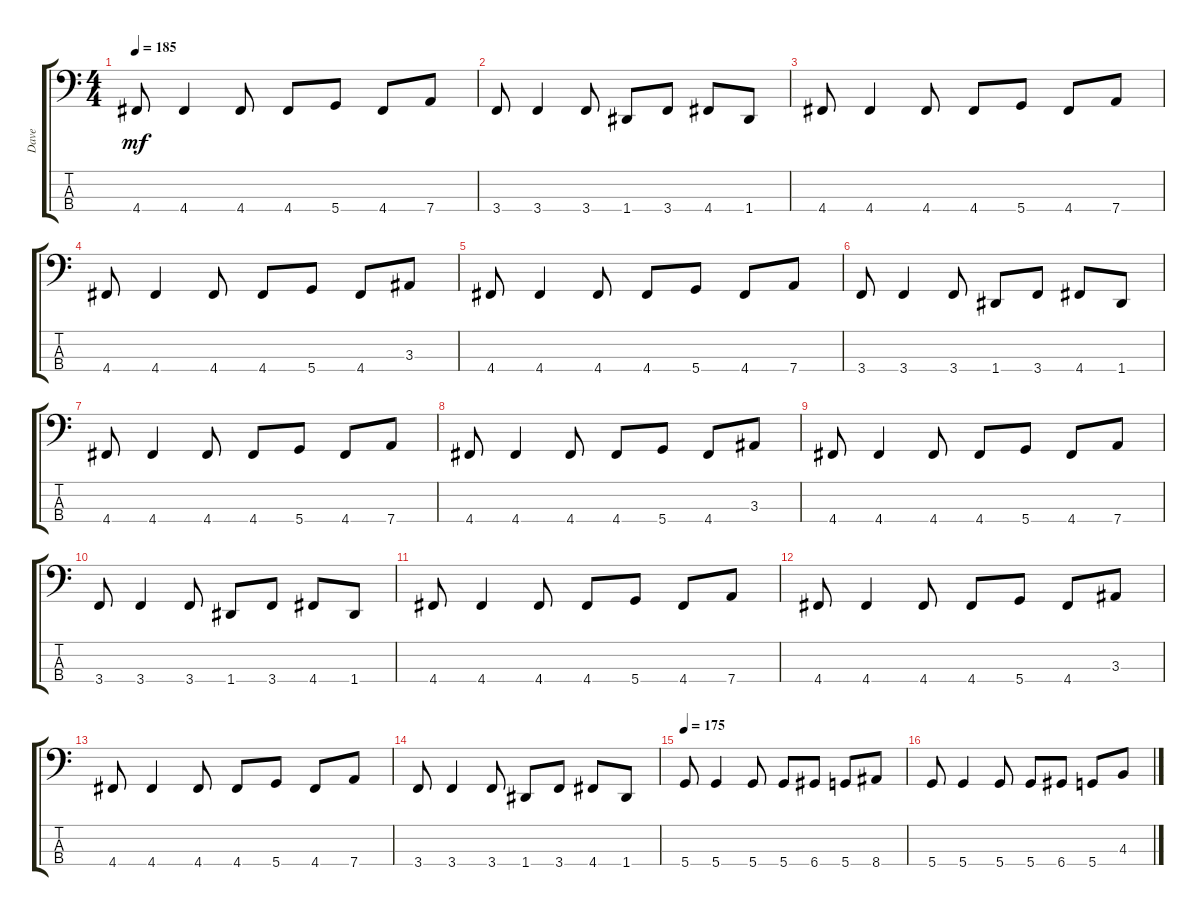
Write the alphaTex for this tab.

\track ("Dave" "Dave") {instrument electricbasspick}
\staff {score tabs}
\tuning (F2 C2 G1 D1) {hide}
\ts (4 4)
\tempo 185
\clef f4
\ks c
4.4.8{dy mf} 4.4.4 4.4.8 4.4.8 5.4.8 4.4.8 7.4.8 |
3.4.8 3.4.4 3.4.8 1.4.8 3.4.8 4.4.8 1.4.8 |
4.4.8 4.4.4 4.4.8 4.4.8 5.4.8 4.4.8 7.4.8 |
4.4.8 4.4.4 4.4.8 4.4.8 5.4.8 4.4.8 3.3.8 |
4.4.8 4.4.4 4.4.8 4.4.8 5.4.8 4.4.8 7.4.8 |
3.4.8 3.4.4 3.4.8 1.4.8 3.4.8 4.4.8 1.4.8 |
4.4.8 4.4.4 4.4.8 4.4.8 5.4.8 4.4.8 7.4.8 |
4.4.8 4.4.4 4.4.8 4.4.8 5.4.8 4.4.8 3.3.8 |
4.4.8 4.4.4 4.4.8 4.4.8 5.4.8 4.4.8 7.4.8 |
3.4.8 3.4.4 3.4.8 1.4.8 3.4.8 4.4.8 1.4.8 |
4.4.8 4.4.4 4.4.8 4.4.8 5.4.8 4.4.8 7.4.8 |
4.4.8 4.4.4 4.4.8 4.4.8 5.4.8 4.4.8 3.3.8 |
4.4.8 4.4.4 4.4.8 4.4.8 5.4.8 4.4.8 7.4.8 |
3.4.8 3.4.4 3.4.8 1.4.8 3.4.8 4.4.8 1.4.8 |
\tempo 175
5.4.8 5.4.4 5.4.8 5.4.8 6.4.8 5.4.8 8.4.8 |
5.4.8 5.4.4 5.4.8 5.4.8 6.4.8 5.4.8 4.3.8
